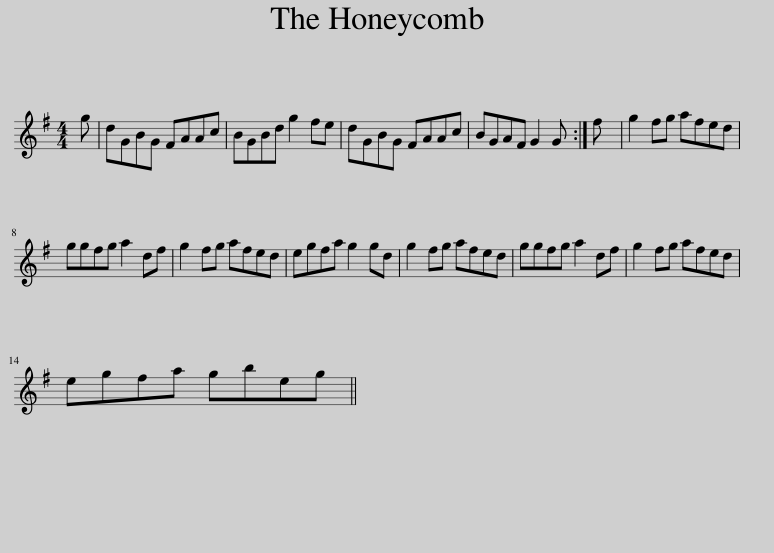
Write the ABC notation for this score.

X:1
L:1/8
M:4/4
I:linebreak $
K:G
V:1 treble
V:1
 g | dGBG FAAc | BGBd g2 fe | dGBG FAAc | BGAF G2 G :| %5
 f | g2 fg afed |$ ggfg a2 df | g2 fg afed | egfa g2 gd | %10
 g2 fg afed | ggfg a2 df | g2 fg afed |$ egfa gbeg || %14
